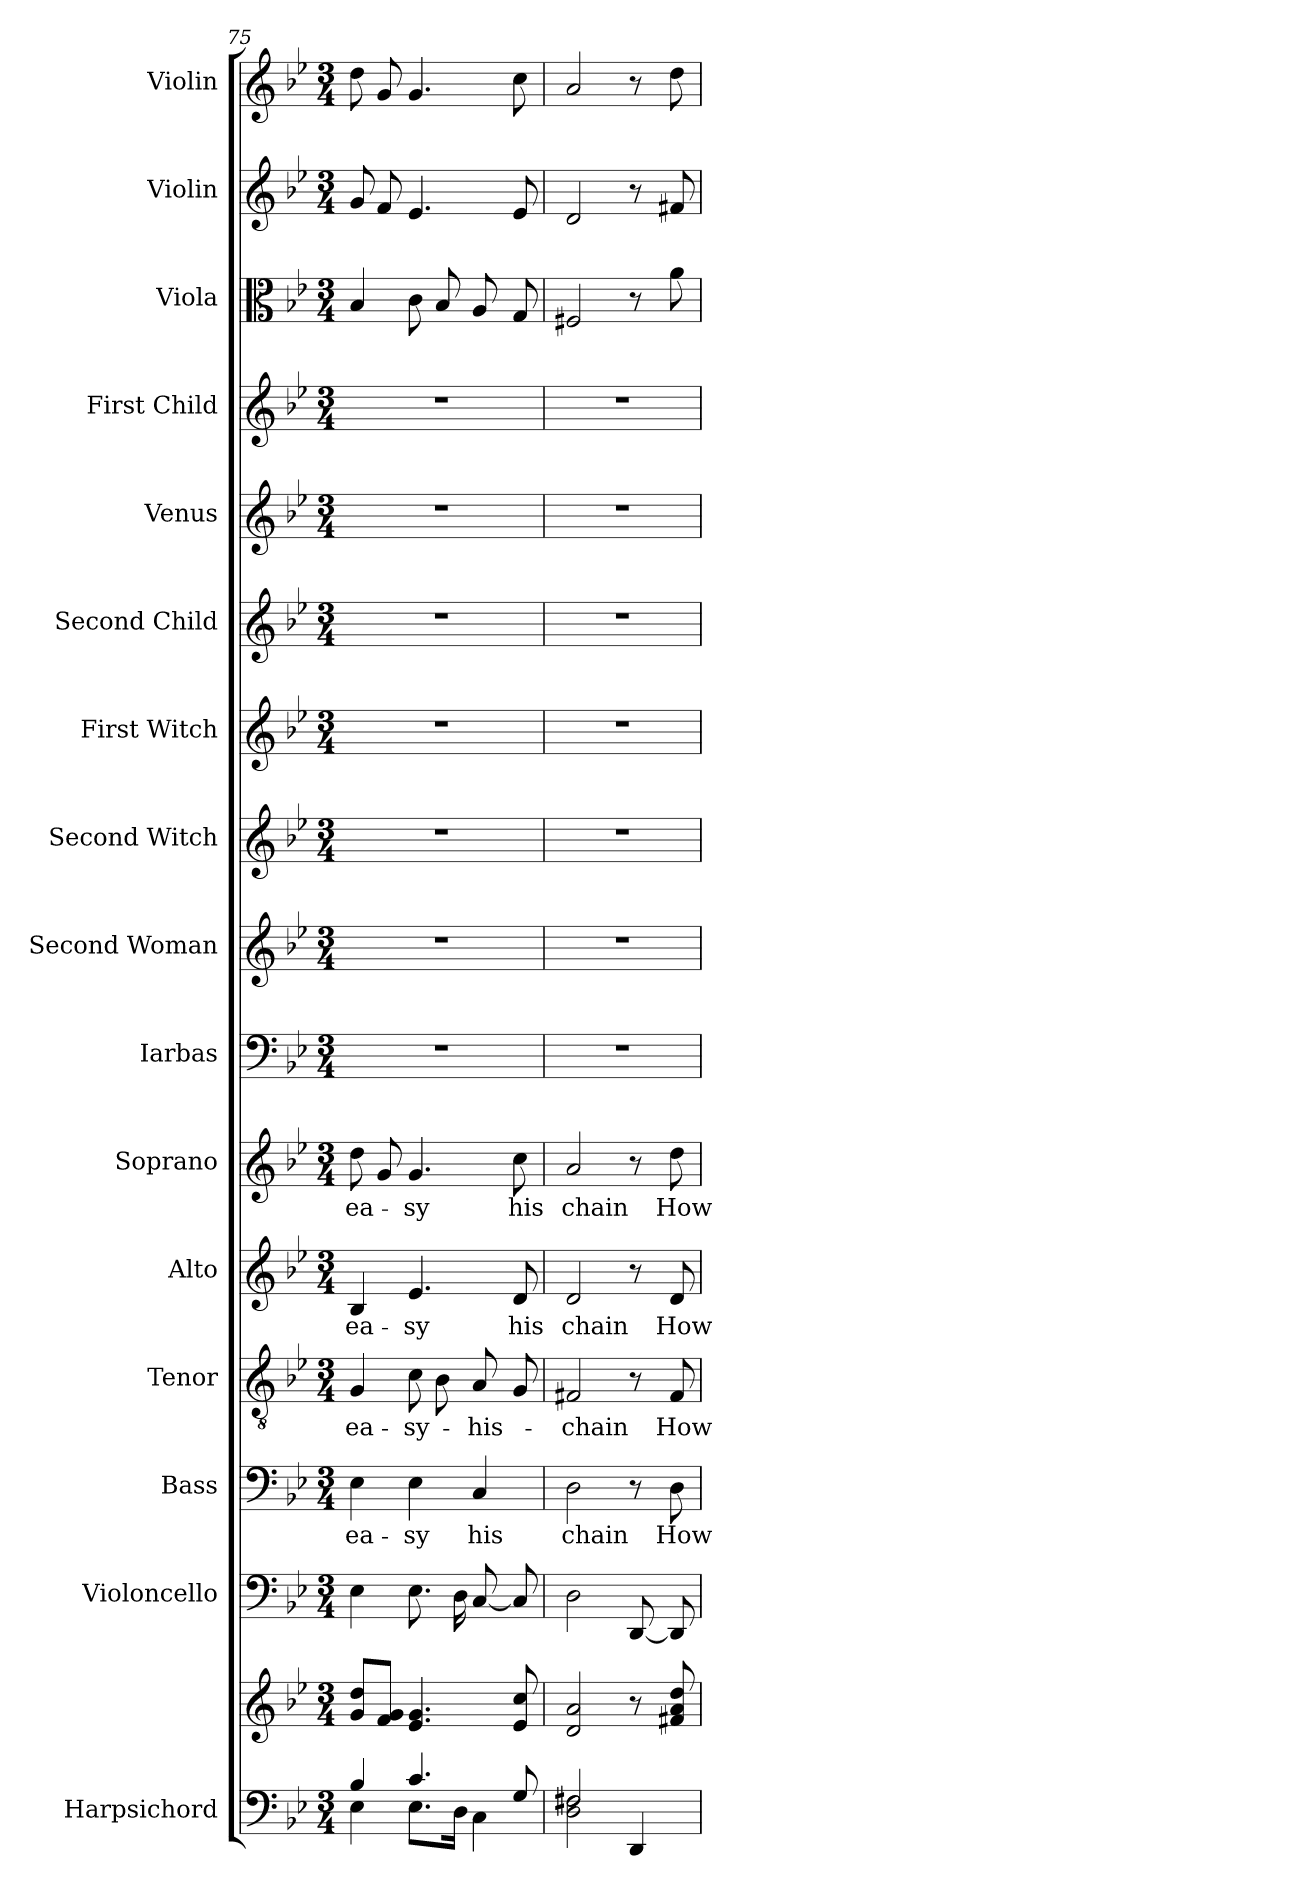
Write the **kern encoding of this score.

**kern	**kern	**kern	**kern	**text	**kern	**text	**kern	**text	**kern	**text	**kern	**kern	**kern	**kern	**kern	**kern	**kern	**kern	**kern	**kern
*part16	*part16	*part15	*part14	*part14	*part13	*part13	*part12	*part12	*part11	*part11	*part10	*part9	*part8	*part7	*part6	*part5	*part4	*part3	*part2	*part1
*staff17	*staff16	*staff15	*staff14	*staff14	*staff13	*staff13	*staff12	*staff12	*staff11	*staff11	*staff10	*staff9	*staff8	*staff7	*staff6	*staff5	*staff4	*staff3	*staff2	*staff1
*I"Harpsichord	*	*I"Violoncello	*I"Bass	*	*I"Tenor	*	*I"Alto	*	*I"Soprano	*	*I"Iarbas	*I"Second Woman	*I"Second Witch	*I"First Witch	*I"Second Child	*I"Venus	*I"First Child	*I"Viola	*I"Violin	*I"Violin
*I'Hch.	*	*I'Vc.	*I'B.	*	*I'T.	*	*I'A.	*	*I'S.	*	*I'I.	*I'2W	*I'W2.	*I'W1	*I'C2.	*I'V.	*I'C1	*I'Vla.	*I'Vln.	*I'Vln.
!!LO:PB:g=z
*clefF4	*clefG2	*clefF4	*clefF4	*	*clefGv2	*	*clefG2	*	*clefG2	*	*clefF4	*clefG2	*clefG2	*clefG2	*clefG2	*clefG2	*clefG2	*clefC3	*clefG2	*clefG2
*k[b-e-]	*k[b-e-]	*k[b-e-]	*k[b-e-]	*	*k[b-e-]	*	*k[b-e-]	*	*k[b-e-]	*	*k[b-e-]	*k[b-e-]	*k[b-e-]	*k[b-e-]	*k[b-e-]	*k[b-e-]	*k[b-e-]	*k[b-e-]	*k[b-e-]	*k[b-e-]
*M3/4	*M3/4	*M3/4	*M3/4	*	*M3/4	*	*M3/4	*	*M3/4	*	*M3/4	*M3/4	*M3/4	*M3/4	*M3/4	*M3/4	*M3/4	*M3/4	*M3/4	*M3/4
=75	=75	=75	=75	=75	=75	=75	=75	=75	=75	=75	=75	=75	=75	=75	=75	=75	=75	=75	=75	=75
*^	*	*	*	*	*	*	*	*	*	*	*	*	*	*	*	*	*	*	*	*
!	!	!	!	!	!LO:LY:b	!	!LO:LY:b	!	!LO:LY:b	!	!LO:LY:b	!	!	!	!	!	!	!	!	!	!
4E-\	4B-/	8g/ 8dd/L	4E-\	4E-\	ea-	4G/	ea-	4B-/	ea-	8dd\	ea-	2.r	2.r	2.r	2.r	2.r	2.r	2.r	4B-/	8g/	8dd\
.	.	8f/ 8g/J	.	.	.	.	.	.	.	8g/	.	.	.	.	.	.	.	.	.	8f/	8g/
!	!	!	!	!	!LO:LY:b	!	!LO:LY:b	!	!LO:LY:b	!	!LO:LY:b	!	!	!	!	!	!	!	!	!	!
8.E-\L	4.c/	4.e-/ 4.g/	8.E-\	4E-\	-sy	8c\	-sy-	4.e-/	-sy	4.g/	-sy	.	.	.	.	.	.	.	8c\	4.e-/	4.g/
.	.	.	.	.	.	8B-\	.	.	.	.	.	.	.	.	.	.	.	.	8B-/	.	.
16D\Jk	.	.	16D\	.	.	.	.	.	.	.	.	.	.	.	.	.	.	.	.	.	.
!	!	!	!	!	!LO:LY:b	!	!LO:LY:b	!	!	!	!	!	!	!	!	!	!	!	!	!	!
4C\	.	.	[8C/	4C/	his	8A/	-his-	.	.	.	.	.	.	.	.	.	.	.	8A/	.	.
!	!	!	!	!	!	!	!	!	!LO:LY:b	!	!LO:LY:b	!	!	!	!	!	!	!	!	!	!
.	8G/	8e-/ 8cc/	8C/]	.	.	8G/	.	8d/	his	8cc\	his	.	.	.	.	.	.	.	8G/	8e-/	8cc\
=76	=76	=76	=76	=76	=76	=76	=76	=76	=76	=76	=76	=76	=76	=76	=76	=76	=76	=76	=76	=76	=76
!	!	!	!	!	!LO:LY:b	!	!LO:LY:b	!	!LO:LY:b	!	!LO:LY:b	!	!	!	!	!	!	!	!	!	!
2F#X/	2D\ 2F#\	2d/ 2a/	2D\	2D\	chain	2F#X/	-chain	2d/	chain	2a/	chain	2.r	2.r	2.r	2.r	2.r	2.r	2.r	2F#X/	2d/	2a/
4DD/	4ryy	8r	[8DD/	8r	.	8r	.	8r	.	8r	.	.	.	.	.	.	.	.	8r	8r	8r
!	!	!	!	!	!LO:LY:b	!	!LO:LY:b	!	!LO:LY:b	!	!LO:LY:b	!	!	!	!	!	!	!	!	!	!
.	.	8f#X/ 8a/ 8dd/	8DD/]	8D\	How	8F#/	How	8d/	How	8dd\	How	.	.	.	.	.	.	.	8a\	8f#X/	8dd\
*v	*v	*	*	*	*	*	*	*	*	*	*	*	*	*	*	*	*	*	*	*	*
=	=	=	=	=	=	=	=	=	=	=	=	=	=	=	=	=	=	=	=	=
*-	*-	*-	*-	*-	*-	*-	*-	*-	*-	*-	*-	*-	*-	*-	*-	*-	*-	*-	*-	*-
